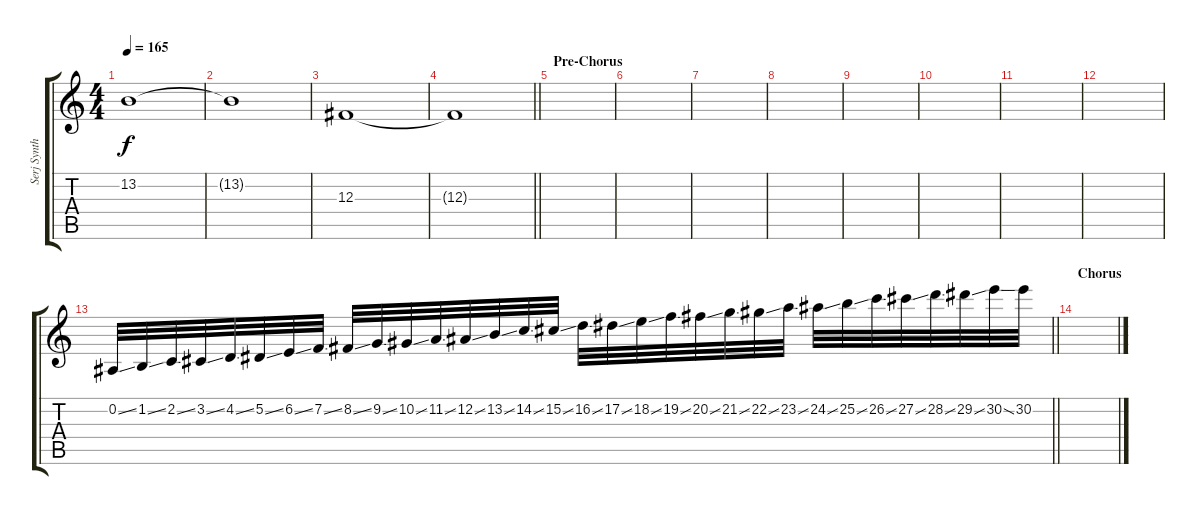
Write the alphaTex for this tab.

\track ("Serj Synth" "Serj Synth") {instrument lead1square}
\staff {score tabs}
\tuning (Eb4 Bb3 Gb3 Db3 Ab2 Db2) {hide}
\ts (4 4)
\tempo 165
\clef g2
\ks c
13.2.1{dy f} |
13.2{t}.1 |
12.3.1 |
\barLineRight lightlight
12.3{t}.1 |
\section ("" "Pre-Chorus")
|
|
|
|
|
|
|
|
\barLineRight lightlight
0.2{ss}.32 1.2{ss}.32 2.2{ss}.32 3.2{ss}.32 4.2{ss}.32 5.2{ss}.32 6.2{ss}.32 7.2{ss}.32 8.2{ss}.32 9.2{ss}.32 10.2{ss}.32 11.2{ss}.32 12.2{ss}.32 13.2{ss}.32 14.2{ss}.32 15.2{ss}.32 16.2{ss}.32 17.2{ss}.32 18.2{ss}.32 19.2{ss}.32 20.2{ss}.32 21.2{ss}.32 22.2{ss}.32 23.2{ss}.32 24.2{ss}.32 25.2{ss}.32 26.2{ss}.32 27.2{ss}.32 28.2{ss}.32 29.2{ss}.32 30.2{ss}.32 30.2.32 |
\section ("" "Chorus")
